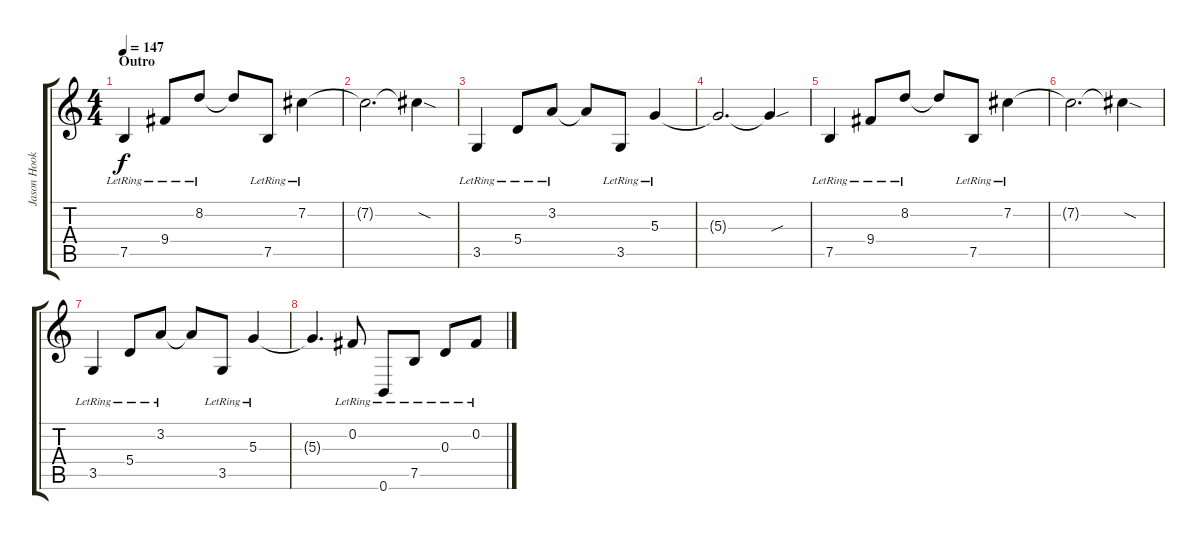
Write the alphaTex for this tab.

\track ("Jason Hook (Lead Guitar 1)" "Jason Hook") {instrument distortionguitar}
\staff {score tabs}
\tuning (B3 Gb3 D3 A2 E2 B1) {hide}
\ts (4 4)
\section ("" "Outro")
\tempo 147
\clef g2
\ks c
7.5{lr}.4{dy f volume 10} 9.4{lr}.8 8.2{lr}.8 8.2{t}.8 7.5{lr}.8 7.2{lr}.4 |
7.2{t}.2{d} 7.2{sod t}.4 |
3.5{lr}.4 5.4{lr}.8 3.2{lr}.8 3.2{t}.8 3.5{lr}.8 5.3{lr}.4 |
5.3{t}.2{d} 5.3{sou t}.4 |
7.5{lr}.4 9.4{lr}.8 8.2{lr}.8 8.2{t}.8 7.5{lr}.8 7.2{lr}.4 |
7.2{t}.2{d} 7.2{sod t}.4 |
3.5{lr}.4 5.4{lr}.8 3.2{lr}.8 3.2{t}.8 3.5{lr}.8 5.3{lr}.4 |
5.3{t}.4{d} 0.2{lr}.8 0.6{lr}.8 7.5{lr}.8 0.3{lr}.8 0.2{lr}.8
